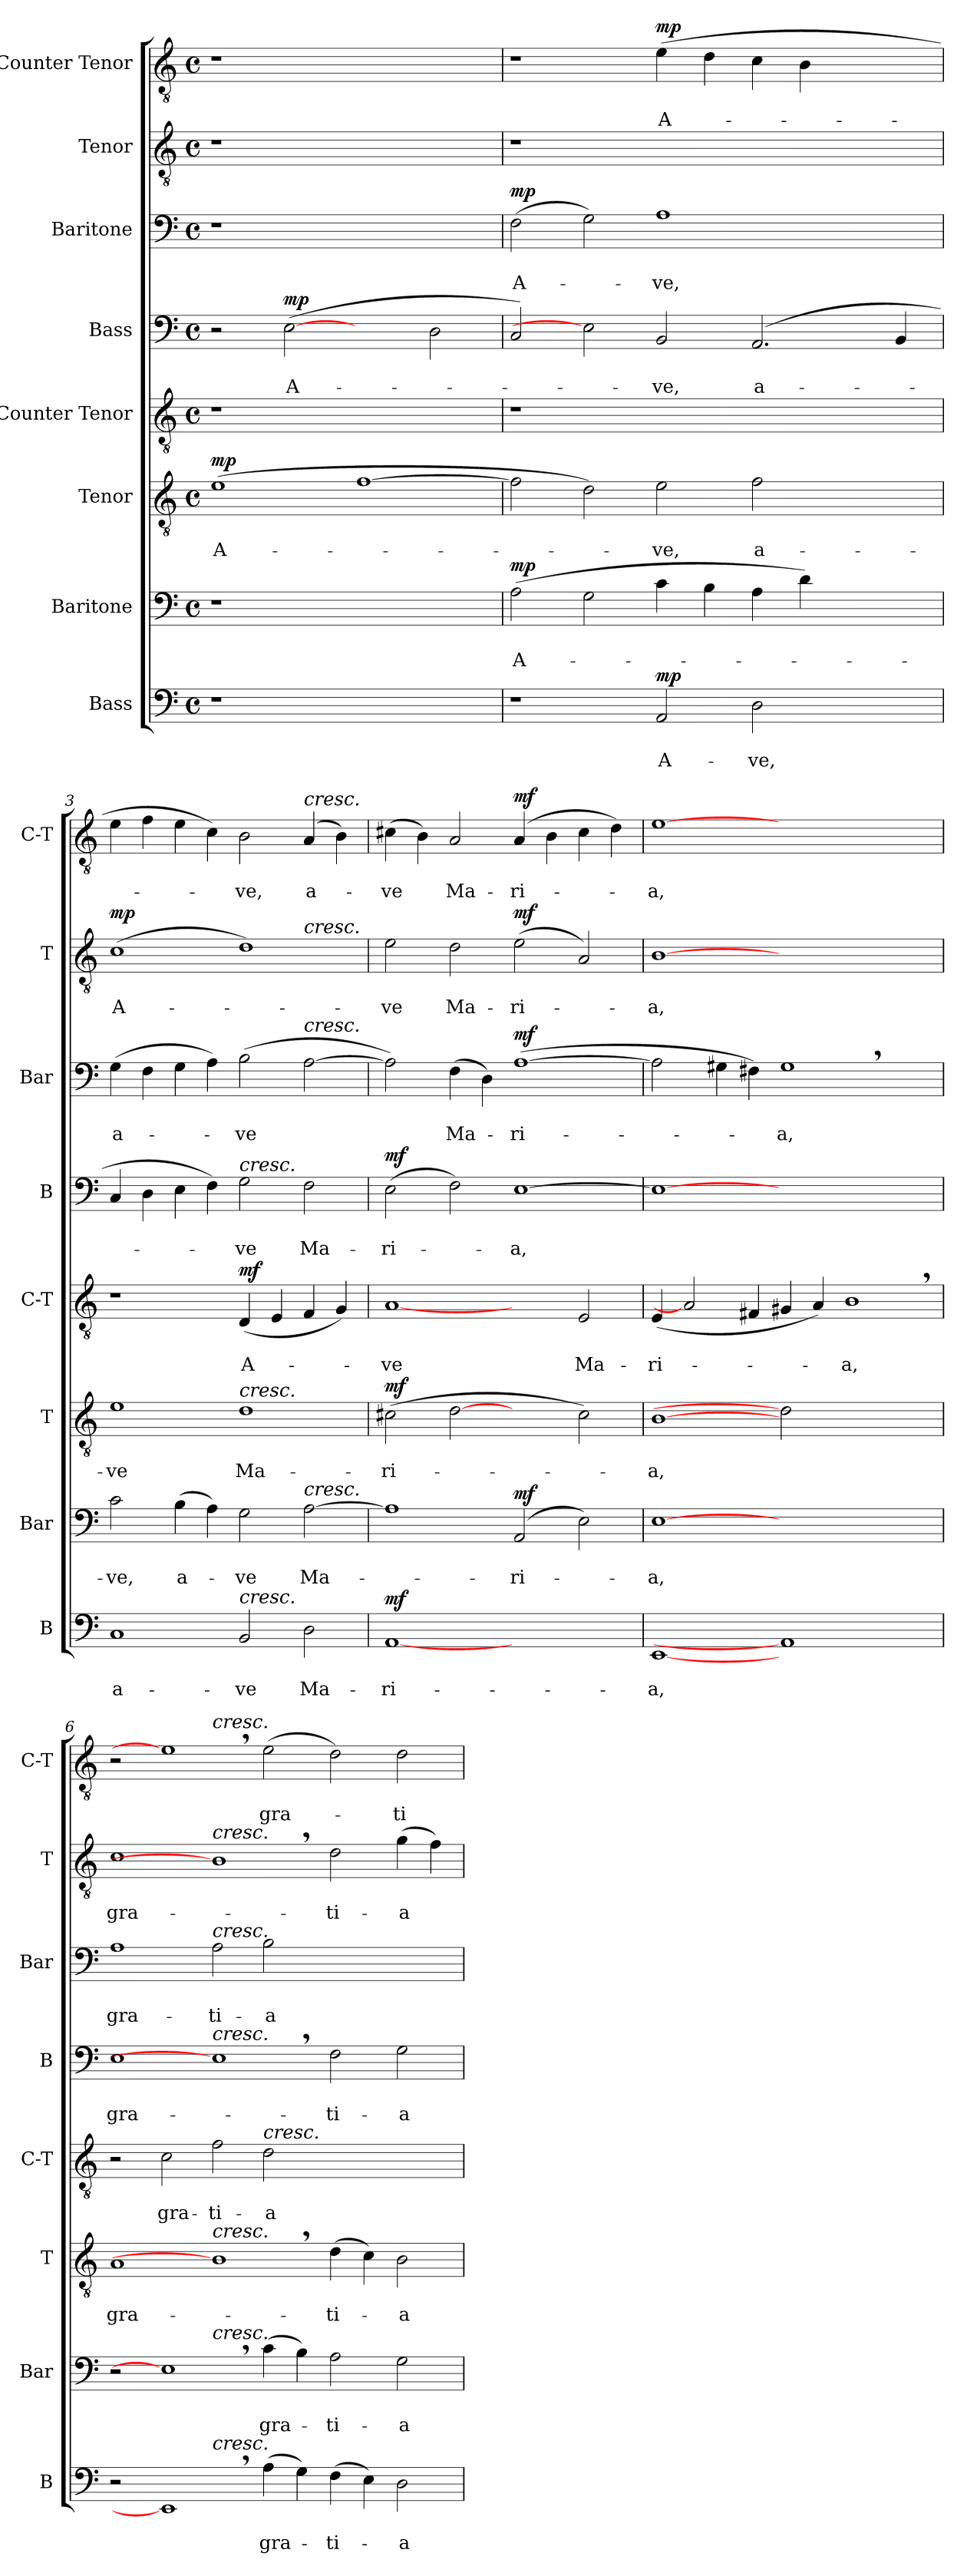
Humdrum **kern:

**kern	**text	**text	**dynam	**kern	**text	**text	**dynam	**kern	**text	**text	**dynam	**kern	**text	**text	**dynam	**kern	**text	**text	**dynam	**kern	**text	**text	**dynam	**kern	**text	**text	**dynam	**kern	**text	**text	**dynam
*part8	*part8	*part8	*part8	*part7	*part7	*part7	*part7	*part6	*part6	*part6	*part6	*part5	*part5	*part5	*part5	*part4	*part4	*part4	*part4	*part3	*part3	*part3	*part3	*part2	*part2	*part2	*part2	*part1	*part1	*part1	*part1
*staff8	*staff8	*staff8	*staff8	*staff7	*staff7	*staff7	*staff7	*staff6	*staff6	*staff6	*staff6	*staff5	*staff5	*staff5	*staff5	*staff4	*staff4	*staff4	*staff4	*staff3	*staff3	*staff3	*staff3	*staff2	*staff2	*staff2	*staff2	*staff1	*staff1	*staff1	*staff1
*I"Bass	*	*	*	*I"Baritone	*	*	*	*I"Tenor	*	*	*	*I"Counter Tenor	*	*	*	*I"Bass	*	*	*	*I"Baritone	*	*	*	*I"Tenor	*	*	*	*I"Counter Tenor	*	*	*
*I'B	*	*	*	*I'Bar	*	*	*	*I'T	*	*	*	*I'C-T	*	*	*	*I'B	*	*	*	*I'Bar	*	*	*	*I'T	*	*	*	*I'C-T	*	*	*
*clefF4	*	*	*	*clefF4	*	*	*	*clefGv2	*	*	*	*clefGv2	*	*	*	*clefF4	*	*	*	*clefF4	*	*	*	*clefGv2	*	*	*	*clefGv2	*	*	*
*k[]	*	*	*	*k[]	*	*	*	*k[]	*	*	*	*k[]	*	*	*	*k[]	*	*	*	*k[]	*	*	*	*k[]	*	*	*	*k[]	*	*	*
*C:	*	*	*	*C:	*	*	*	*C:	*	*	*	*C:	*	*	*	*C:	*	*	*	*C:	*	*	*	*C:	*	*	*	*C:	*	*	*
*M4/4	*	*	*	*M4/4	*	*	*	*M4/4	*	*	*	*M4/4	*	*	*	*M4/4	*	*	*	*M4/4	*	*	*	*M4/4	*	*	*	*M4/4	*	*	*
*met(c)	*	*	*	*met(c)	*	*	*	*met(c)	*	*	*	*met(c)	*	*	*	*met(c)	*	*	*	*met(c)	*	*	*	*met(c)	*	*	*	*met(c)	*	*	*
=1	=1	=1	=1	=1	=1	=1	=1	=1	=1	=1	=1	=1	=1	=1	=1	=1	=1	=1	=1	=1	=1	=1	=1	=1	=1	=1	=1	=1	=1	=1	=1
!	!	!	!	!	!	!	!	!	!	!LO:LY:b	!LO:DY:a	!	!	!	!	!	!	!	!	!	!	!	!	!	!	!	!	!	!	!	!
1r	.	.	.	1r	.	.	.	(>1e	.	A-	mp	1r	.	.	.	2r	.	.	.	1r	.	.	.	1r	.	.	.	1r	.	.	.
!	!	!	!	!	!	!	!	!	!	!	!	!	!	!	!	!	!	!LO:LY:b	!LO:DY:a	!	!	!	!	!	!	!	!	!	!	!	!
.	.	.	.	.	.	.	.	.	.	.	.	.	.	.	.	(>[2E	.	A-	mp	.	.	.	.	.	.	.	.	.	.	.	.
1ryy	.	.	.	1ryy	.	.	.	[1f	.	.	.	1ryy	.	.	.	2ryy	.	.	.	1ryy	.	.	.	1ryy	.	.	.	1ryy	.	.	.
.	.	.	.	.	.	.	.	.	.	.	.	.	.	.	.	2D\	.	.	.	.	.	.	.	.	.	.	.	.	.	.	.
=2	=2	=2	=2	=2	=2	=2	=2	=2	=2	=2	=2	=2	=2	=2	=2	=2	=2	=2	=2	=2	=2	=2	=2	=2	=2	=2	=2	=2	=2	=2	=2
!	!	!	!	!	!	!LO:LY:b	!LO:DY:a	!	!	!	!	!	!	!	!	!	!	!	!	!	!	!LO:LY:b	!LO:DY:a	!	!	!	!	!	!	!	!
1r	.	.	.	(>2A\	.	A-	mp	2f\]	.	.	.	1r	.	.	.	2C/)	.	.	.	(>2F\	.	A-	mp	1r	.	.	.	1r	.	.	.
.	.	.	.	2G\	.	.	.	2d\)	.	.	.	.	.	.	.	2E]	.	.	.	2G\)	.	.	.	.	.	.	.	.	.	.	.
!	!	!LO:LY:b	!LO:DY:a	!	!	!	!	!	!	!LO:LY:b	!	!	!	!	!	!	!	!LO:LY:b	!	!	!	!LO:LY:b	!	!	!	!	!	!	!	!LO:LY:b	!LO:DY:a
2AA/	.	A-	mp	4c\	.	.	.	2e\	.	-ve,	.	1.ryy	.	.	.	2BB/	.	-ve,	.	1A	.	-ve,	.	1.ryy	.	.	.	(>4e\	.	A-	mp
.	.	.	.	4B\	.	.	.	.	.	.	.	.	.	.	.	.	.	.	.	.	.	.	.	.	.	.	.	4d\	.	.	.
!	!	!LO:LY:b	!	!	!	!	!	!	!	!LO:LY:b	!	!	!	!	!	!	!	!LO:LY:b	!	!	!	!	!	!	!	!	!	!	!	!	!
2D\	.	-ve,	.	4A\	.	.	.	2f\	.	a-	.	.	.	.	.	(2.AA/	.	a-	.	.	.	.	.	.	.	.	.	4c\	.	.	.
.	.	.	.	4d\)	.	.	.	.	.	.	.	.	.	.	.	.	.	.	.	.	.	.	.	.	.	.	.	4B\	.	.	.
2ryy	.	.	.	2ryy	.	.	.	2ryy	.	.	.	.	.	.	.	.	.	.	.	2ryy	.	.	.	.	.	.	.	2ryy	.	.	.
.	.	.	.	.	.	.	.	.	.	.	.	.	.	.	.	4BB/	.	.	.	.	.	.	.	.	.	.	.	.	.	.	.
=3	=3	=3	=3	=3	=3	=3	=3	=3	=3	=3	=3	=3	=3	=3	=3	=3	=3	=3	=3	=3	=3	=3	=3	=3	=3	=3	=3	=3	=3	=3	=3
!	!	!LO:LY:b	!	!	!	!LO:LY:b	!	!	!	!LO:LY:b	!	!	!	!	!	!	!	!	!	!	!	!LO:LY:b	!	!	!	!LO:LY:b	!LO:DY:a	!	!	!	!
*	*	*	*	*	*	*	*	*	*	*	*	*	*	*	*	*	*	*	*	*	*	*	*	*^	*	*	*	*	*	*	*
1C	.	a-	.	2c\	.	-ve,	.	1e	.	-ve	.	1r	.	.	.	4C/	.	.	.	(>4G\	.	a-	.	(>1c	1.ryy	.	A-	mp	4e\	.	.	.
.	.	.	.	.	.	.	.	.	.	.	.	.	.	.	.	4D\	.	.	.	4F\	.	.	.	.	.	.	.	.	4f\	.	.	.
!	!	!	!	!	!	!LO:LY:b	!	!	!	!	!	!	!	!	!	!	!	!	!	!	!	!	!	!	!	!	!	!	!	!	!	!
.	.	.	.	(>4B\	.	a-	.	.	.	.	.	.	.	.	.	4E\	.	.	.	4G\	.	.	.	.	.	.	.	.	4e\	.	.	.
.	.	.	.	4A\)	.	.	.	.	.	.	.	.	.	.	.	4F\)	.	.	.	4A\)	.	.	.	.	.	.	.	.	4c\)	.	.	.
!	!	!	!	!	!	!	!	!	!	!	!	!	!	!	!	!LO:TX:a:i:t=cresc.	!	!	!	!	!	!	!	!	!	!	!	!	!	!	!	!
!	!	!	!	!	!	!	!	!LO:TX:a:i:t=cresc.	!	!	!	!	!	!	!	!	!	!	!	!	!	!	!	!	!	!	!	!	!	!	!	!
!LO:TX:a:i:t=cresc.	!	!	!	!	!	!	!	!	!	!	!	!	!	!	!	!	!	!	!	!	!	!	!	!	!	!	!	!	!	!	!	!
!	!	!LO:LY:b	!	!	!	!LO:LY:b	!	!	!	!LO:LY:b	!	!	!	!LO:LY:b	!LO:DY:a	!	!	!LO:LY:b	!	!	!	!LO:LY:b	!	!	!	!	!	!	!	!	!LO:LY:b	!
2BB/	.	-ve	.	2G\	.	-ve	.	1d	.	Ma-	.	(<4D/	.	A-	mf	2G\	.	-ve	.	(>2B\	.	-ve	.	1d)	.	.	.	.	2B\	.	-ve,	.
.	.	.	.	.	.	.	.	.	.	.	.	4E/	.	.	.	.	.	.	.	.	.	.	.	.	.	.	.	.	.	.	.	.
!	!	!	!	!	!	!	!	!	!	!	!	!	!	!	!	!	!	!	!	!	!	!	!	!	!	!	!	!	!LO:TX:a:i:t=cresc.	!	!	!
!	!	!	!	!	!	!	!	!	!	!	!	!	!	!	!	!	!	!	!	!	!	!	!	!	!LO:TX:a:i:t=cresc.	!	!	!	!	!	!	!
!	!	!	!	!	!	!	!	!	!	!	!	!	!	!	!	!	!	!	!	!LO:TX:a:i:t=cresc.	!	!	!	!	!	!	!	!	!	!	!	!
!	!	!	!	!LO:TX:a:i:t=cresc.	!	!	!	!	!	!	!	!	!	!	!	!	!	!	!	!	!	!	!	!	!	!	!	!	!	!	!	!
!	!	!LO:LY:b	!	!	!	!LO:LY:b	!	!	!	!	!	!	!	!	!	!	!	!LO:LY:b	!	!	!	!	!	!	!	!	!	!	!	!	!LO:LY:b	!
2D\	.	Ma-	.	[2A\	.	Ma-	.	.	.	.	.	4F/	.	.	.	2F\	.	Ma-	.	[2A\	.	.	.	.	2ryy	.	.	.	(4A/	.	a-	.
.	.	.	.	.	.	.	.	.	.	.	.	4G/)	.	.	.	.	.	.	.	.	.	.	.	.	.	.	.	.	4B\)	.	.	.
=4	=4	=4	=4	=4	=4	=4	=4	=4	=4	=4	=4	=4	=4	=4	=4	=4	=4	=4	=4	=4	=4	=4	=4	=4	=4	=4	=4	=4	=4	=4	=4	=4
!	!	!LO:LY:b	!LO:DY:a	!	!	!	!	!	!	!LO:LY:b	!LO:DY:a	!	!	!LO:LY:b	!	!	!	!LO:LY:b	!LO:DY:a	!	!	!	!	!	!	!	!LO:LY:b	!	!	!	!LO:LY:b	!
*	*	*	*	*	*	*	*	*	*	*	*	*	*	*	*	*	*	*	*	*	*	*	*	*v	*v	*	*	*	*	*	*	*
[1AA	.	-ri-	mf	1A]	.	.	.	(>2c#X\	.	-ri-	mf	[1A	.	-ve	.	(>2E\	.	-ri-	mf	2A\])	.	.	.	2e\	.	-ve	.	(>4c#X\	.	-ve	.
.	.	.	.	.	.	.	.	.	.	.	.	.	.	.	.	.	.	.	.	.	.	.	.	.	.	.	.	4B\)	.	.	.
!	!	!	!	!	!	!	!	!	!	!	!	!	!	!	!	!	!	!	!	!	!	!LO:LY:b	!	!	!	!LO:LY:b	!	!	!	!LO:LY:b	!
.	.	.	.	.	.	.	.	[2d	.	.	.	.	.	.	.	2F\)	.	.	.	(>4F\	.	Ma-	.	2d\	.	Ma-	.	2A/	.	Ma-	.
.	.	.	.	.	.	.	.	.	.	.	.	.	.	.	.	.	.	.	.	4D\)	.	.	.	.	.	.	.	.	.	.	.
!	!	!	!	!	!	!LO:LY:b	!LO:DY:a	!	!	!	!	!	!	!	!	!	!	!LO:LY:b	!	!	!	!LO:LY:b	!LO:DY:a	!	!	!LO:LY:b	!LO:DY:a	!	!	!LO:LY:b	!LO:DY:a
1ryy	.	.	.	(2AA/	.	-ri-	mf	2ryy	.	.	.	2ryy	.	.	.	[1E	.	-a,	.	(>[1A	.	-ri-	mf	(>2e\	.	-ri-	mf	(4A/	.	-ri-	mf
.	.	.	.	.	.	.	.	.	.	.	.	.	.	.	.	.	.	.	.	.	.	.	.	.	.	.	.	4B\	.	.	.
!	!	!	!	!	!	!	!	!	!	!	!	!	!	!LO:LY:b	!	!	!	!	!	!	!	!	!	!	!	!	!	!	!	!	!
.	.	.	.	2E\)	.	.	.	2c#\)	.	.	.	2E/	.	Ma-	.	.	.	.	.	.	.	.	.	2A/)	.	.	.	4c#\	.	.	.
.	.	.	.	.	.	.	.	.	.	.	.	.	.	.	.	.	.	.	.	.	.	.	.	.	.	.	.	4d\)	.	.	.
=5	=5	=5	=5	=5	=5	=5	=5	=5	=5	=5	=5	=5	=5	=5	=5	=5	=5	=5	=5	=5	=5	=5	=5	=5	=5	=5	=5	=5	=5	=5	=5
!	!	!LO:LY:b	!	!	!	!LO:LY:b	!	!	!	!LO:LY:b	!	!	!	!LO:LY:b	!	!	!	!	!	!	!	!	!	!	!	!LO:LY:b	!	!	!	!LO:LY:b	!
[1EE	.	-a,	.	[1E	.	-a,	.	[1B	.	-a,	.	(<4E/	.	-ri-	.	1E_	.	.	.	2A\]	.	.	.	[1B	.	-a,	.	[1e	.	-a,	.
.	.	.	.	.	.	.	.	.	.	.	.	2A]	.	.	.	.	.	.	.	.	.	.	.	.	.	.	.	.	.	.	.
.	.	.	.	.	.	.	.	.	.	.	.	.	.	.	.	.	.	.	.	4G#X\	.	.	.	.	.	.	.	.	.	.	.
.	.	.	.	.	.	.	.	.	.	.	.	4F#X/	.	.	.	.	.	.	.	4F#X\)	.	.	.	.	.	.	.	.	.	.	.
!	!	!	!	!	!	!	!	!	!	!	!	!	!	!	!	!	!	!	!	!	!	!LO:LY:b	!	!	!	!	!	!	!	!	!
1AA]	.	.	.	1.ryy	.	.	.	2d]	.	.	.	4G#X/	.	.	.	1.ryy	.	.	.	1G#,>	.	-a,	.	1.ryy	.	.	.	1.ryy	.	.	.
.	.	.	.	.	.	.	.	.	.	.	.	4A/)	.	.	.	.	.	.	.	.	.	.	.	.	.	.	.	.	.	.	.
!	!	!	!	!	!	!	!	!	!	!	!	!	!	!LO:LY:b	!	!	!	!	!	!	!	!	!	!	!	!	!	!	!	!	!
.	.	.	.	.	.	.	.	1ryy	.	.	.	1B,>	.	-a,	.	.	.	.	.	.	.	.	.	.	.	.	.	.	.	.	.
2ryy	.	.	.	.	.	.	.	.	.	.	.	.	.	.	.	.	.	.	.	2ryy	.	.	.	.	.	.	.	.	.	.	.
!!LO:PB:g=z
=6	=6	=6	=6	=6	=6	=6	=6	=6	=6	=6	=6	=6	=6	=6	=6	=6	=6	=6	=6	=6	=6	=6	=6	=6	=6	=6	=6	=6	=6	=6	=6
!	!	!	!	!	!	!	!	!	!	!LO:LY:b	!	!	!	!	!	!	!	!LO:LY:b	!	!	!	!LO:LY:b	!	!	!	!LO:LY:b	!	!	!	!	!
*^	*	*	*	*^	*	*	*	*	*	*	*	*	*	*	*	*	*	*	*	*	*	*	*	*	*	*	*	*^	*	*	*
2r	1ryy	.	.	.	2r	1ryy	.	.	.	1A	.	gra-	.	2r	.	.	.	1E	.	gra-	.	1A	.	gra-	.	1c	.	gra-	.	2r	1ryy	.	.	.
!	!	!	!	!	!	!	!	!	!	!	!	!	!	!	!	!LO:LY:b	!	!	!	!	!	!	!	!	!	!	!	!	!	!	!	!	!	!
1EE,>]	.	.	.	.	1E,>]	.	.	.	.	.	.	.	.	2c\	.	gra-	.	.	.	.	.	.	.	.	.	.	.	.	.	1e,>]	.	.	.	.
!	!	!	!	!	!	!	!	!	!	!	!	!	!	!	!	!	!	!	!	!	!	!	!	!	!	!	!	!	!	!	!LO:TX:a:i:t=cresc.	!	!	!
!	!	!	!	!	!	!	!	!	!	!	!	!	!	!	!	!	!	!	!	!	!	!	!	!	!	!LO:TX:a:i:t=cresc.	!	!	!	!	!	!	!	!
!	!	!	!	!	!	!	!	!	!	!	!	!	!	!	!	!	!	!	!	!	!	!LO:TX:a:i:t=cresc.	!	!	!	!	!	!	!	!	!	!	!	!
!	!	!	!	!	!	!	!	!	!	!	!	!	!	!	!	!	!	!LO:TX:a:i:t=cresc.	!	!	!	!	!	!	!	!	!	!	!	!	!	!	!	!
!	!	!	!	!	!	!	!	!	!	!LO:TX:a:i:t=cresc.	!	!	!	!	!	!	!	!	!	!	!	!	!	!	!	!	!	!	!	!	!	!	!	!
!	!	!	!	!	!	!LO:TX:a:i:t=cresc.	!	!	!	!	!	!	!	!	!	!	!	!	!	!	!	!	!	!	!	!	!	!	!	!	!	!	!	!
!	!LO:TX:a:i:t=cresc.	!	!	!	!	!	!	!	!	!	!	!	!	!	!	!	!	!	!	!	!	!	!	!	!	!	!	!	!	!	!	!	!	!
!	!	!	!	!	!	!	!	!	!	!	!	!	!	!	!	!LO:LY:b	!	!	!	!	!	!	!	!LO:LY:b	!	!	!	!	!	!	!	!	!	!
.	0ryy	.	.	.	.	0ryy	.	.	.	1B,>]	.	.	.	2f\	.	-ti-	.	1E,>]	.	.	.	2A\	.	-ti-	.	1B,>]	.	.	.	.	0ryy	.	.	.
!	!	!	!	!	!	!	!	!	!	!	!	!	!	!LO:TX:a:i:t=cresc.	!	!	!	!	!	!	!	!	!	!	!	!	!	!	!	!	!	!	!	!
!	!	!	!LO:LY:b	!	!	!	!	!LO:LY:b	!	!	!	!	!	!	!	!LO:LY:b	!	!	!	!	!	!	!	!LO:LY:b	!	!	!	!	!	!	!	!	!LO:LY:b	!
(>4A\	.	.	gra-	.	(>4c\	.	.	gra-	.	.	.	.	.	2d\	.	-a	.	.	.	.	.	2B\	.	-a	.	.	.	.	.	(>2e\	.	.	gra-	.
4G\)	.	.	.	.	4B\)	.	.	.	.	.	.	.	.	.	.	.	.	.	.	.	.	.	.	.	.	.	.	.	.	.	.	.	.	.
!	!	!	!LO:LY:b	!	!	!	!	!LO:LY:b	!	!	!	!LO:LY:b	!	!	!	!	!	!	!	!LO:LY:b	!	!	!	!	!	!	!	!LO:LY:b	!	!	!	!	!	!
(>4F\	.	.	-ti-	.	2A\	.	.	-ti-	.	(>4d\	.	-ti-	.	1ryy	.	.	.	2F\	.	-ti-	.	1ryy	.	.	.	2d\	.	-ti-	.	2d\)	.	.	.	.
4E\)	.	.	.	.	.	.	.	.	.	4c\)	.	.	.	.	.	.	.	.	.	.	.	.	.	.	.	.	.	.	.	.	.	.	.	.
!	!	!	!LO:LY:b	!	!	!	!	!LO:LY:b	!	!	!	!LO:LY:b	!	!	!	!	!	!	!	!LO:LY:b	!	!	!	!	!	!	!	!LO:LY:b	!	!	!	!	!LO:LY:b	!
2D\	.	.	-a	.	2G\	.	.	-a	.	2B\	.	-a	.	.	.	.	.	2G\	.	-a	.	.	.	.	.	(>4g\	.	-a	.	2d\	.	.	-ti	.
.	.	.	.	.	.	.	.	.	.	.	.	.	.	.	.	.	.	.	.	.	.	.	.	.	.	4f\)	.	.	.	.	.	.	.	.
*v	*v	*	*	*	*	*	*	*	*	*	*	*	*	*	*	*	*	*	*	*	*	*	*	*	*	*	*	*	*	*v	*v	*	*	*
*	*	*	*	*v	*v	*	*	*	*	*	*	*	*	*	*	*	*	*	*	*	*	*	*	*	*	*	*	*	*	*	*	*
=	=	=	=	=	=	=	=	=	=	=	=	=	=	=	=	=	=	=	=	=	=	=	=	=	=	=	=	=	=	=	=
*-	*-	*-	*-	*-	*-	*-	*-	*-	*-	*-	*-	*-	*-	*-	*-	*-	*-	*-	*-	*-	*-	*-	*-	*-	*-	*-	*-	*-	*-	*-	*-
